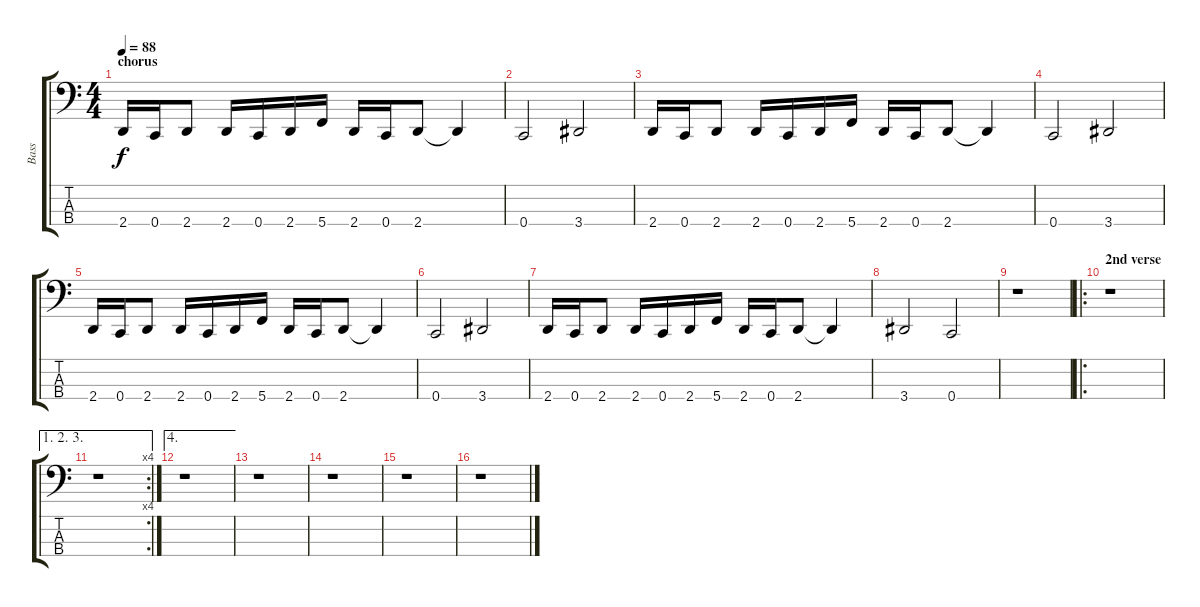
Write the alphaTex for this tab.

\track ("Bass" "Bass") {instrument electricbassfinger}
\staff {score tabs}
\tuning (F2 C2 G1 C1) {hide}
\ts (4 4)
\section ("" "chorus")
\tempo 88
\clef f4
\ks c
2.4.16{dy f} 0.4.16 2.4.8 2.4.16 0.4.16 2.4.16 5.4.16 2.4.16 0.4.16 2.4.8 2.4{t}.4 |
0.4.2 3.4.2 |
2.4.16 0.4.16 2.4.8 2.4.16 0.4.16 2.4.16 5.4.16 2.4.16 0.4.16 2.4.8 2.4{t}.4 |
0.4.2 3.4.2 |
2.4.16 0.4.16 2.4.8 2.4.16 0.4.16 2.4.16 5.4.16 2.4.16 0.4.16 2.4.8 2.4{t}.4 |
0.4.2 3.4.2 |
2.4.16 0.4.16 2.4.8 2.4.16 0.4.16 2.4.16 5.4.16 2.4.16 0.4.16 2.4.8 2.4{t}.4 |
3.4.2 0.4.2 |
r.1 |
\ro
\section ("" "2nd verse")
r.1 |
\ae (1 2 3)
\rc 4
r.1 |
\ae 4
r.1 |
r.1 |
r.1 |
r.1 |
r.1
